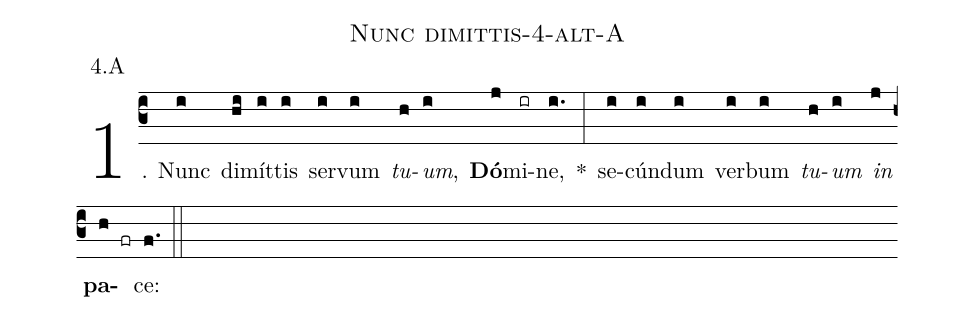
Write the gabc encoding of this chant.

name: Nunc dimittis-4-alt-A;
annotation: 4.A;
%%
(c3)1. Nunc(i) di(hi)mít(i)tis(i) ser(i)vum(i) <i>tu</i>(h)<i>um</i>,(i) <b>Dó</b>(j)mi(ir)ne,(i.) *(:) se(i)cún(i)dum(i) ver(i)bum(i) <i>tu</i>(h)<i>um</i>(i) <i>in</i>(j) <b>pa</b>(h fr)ce:(f.) (::)
